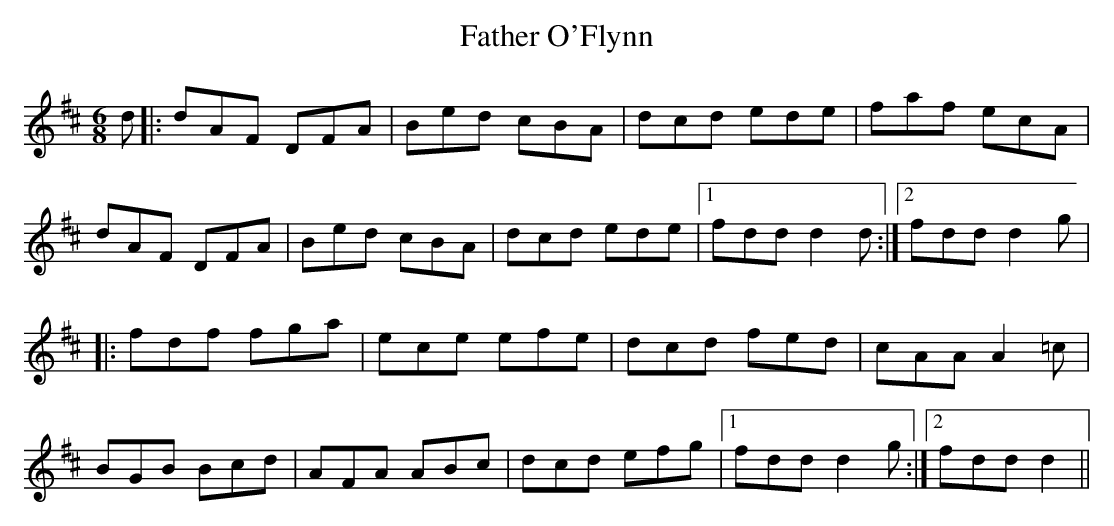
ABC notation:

X:1
T: Father O'Flynn
M: 6/8
L: 1/8
K: Dmaj
d|:dAF DFA|Bed cBA|dcd ede|faf ecA|
dAF DFA|Bed cBA|dcd ede|1 fdd d2d:|2 fdd d2g|
|:fdf fga|ece efe|dcd fed|cAA A2=c|
BGB Bcd|AFA ABc|dcd efg|1 fdd d2g:|2 fdd d2 ||
